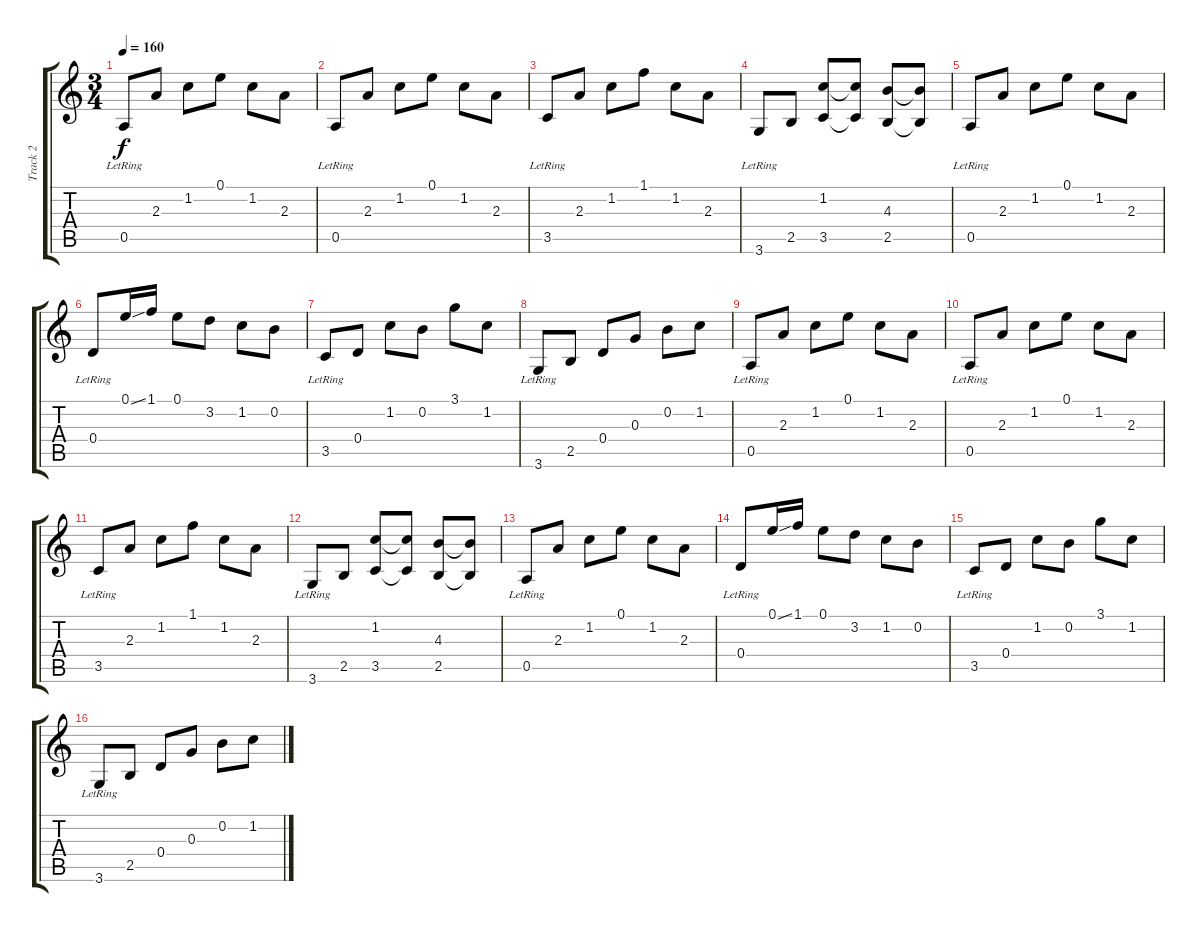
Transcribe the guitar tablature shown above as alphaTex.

\track ("Track 2" "Track 2") {instrument acousticguitarsteel}
\staff {score tabs}
\tuning (E4 B3 G3 D3 A2 E2) {hide}
\ts (3 4)
\tempo 160
\clef g2
\ks c
0.5{lr}.8{dy f} 2.3.8 1.2.8 0.1.8 1.2.8 2.3.8 |
0.5{lr}.8 2.3.8 1.2.8 0.1.8 1.2.8 2.3.8 |
3.5{lr}.8 2.3.8 1.2.8 1.1.8 1.2.8 2.3.8 |
3.6{lr}.8 2.5.8 (1.2 3.5).8 (1.2{t} 3.5{t}).8 (4.3 2.5).8 (4.3{t} 2.5{t}).8 |
0.5{lr}.8 2.3.8 1.2.8 0.1.8 1.2.8 2.3.8 |
0.4{lr}.8 0.1{ss}.16 1.1.16 0.1.8 3.2.8 1.2.8 0.2.8 |
3.5{lr}.8 0.4.8 1.2.8 0.2.8 3.1.8 1.2.8 |
3.6{lr}.8 2.5.8 0.4.8 0.3.8 0.2.8 1.2.8 |
0.5{lr}.8 2.3.8 1.2.8 0.1.8 1.2.8 2.3.8 |
0.5{lr}.8 2.3.8 1.2.8 0.1.8 1.2.8 2.3.8 |
3.5{lr}.8 2.3.8 1.2.8 1.1.8 1.2.8 2.3.8 |
3.6{lr}.8 2.5.8 (1.2 3.5).8 (1.2{t} 3.5{t}).8 (4.3 2.5).8 (4.3{t} 2.5{t}).8 |
0.5{lr}.8 2.3.8 1.2.8 0.1.8 1.2.8 2.3.8 |
0.4{lr}.8 0.1{ss}.16 1.1.16 0.1.8 3.2.8 1.2.8 0.2.8 |
3.5{lr}.8 0.4.8 1.2.8 0.2.8 3.1.8 1.2.8 |
3.6{lr}.8 2.5.8 0.4.8 0.3.8 0.2.8 1.2.8
